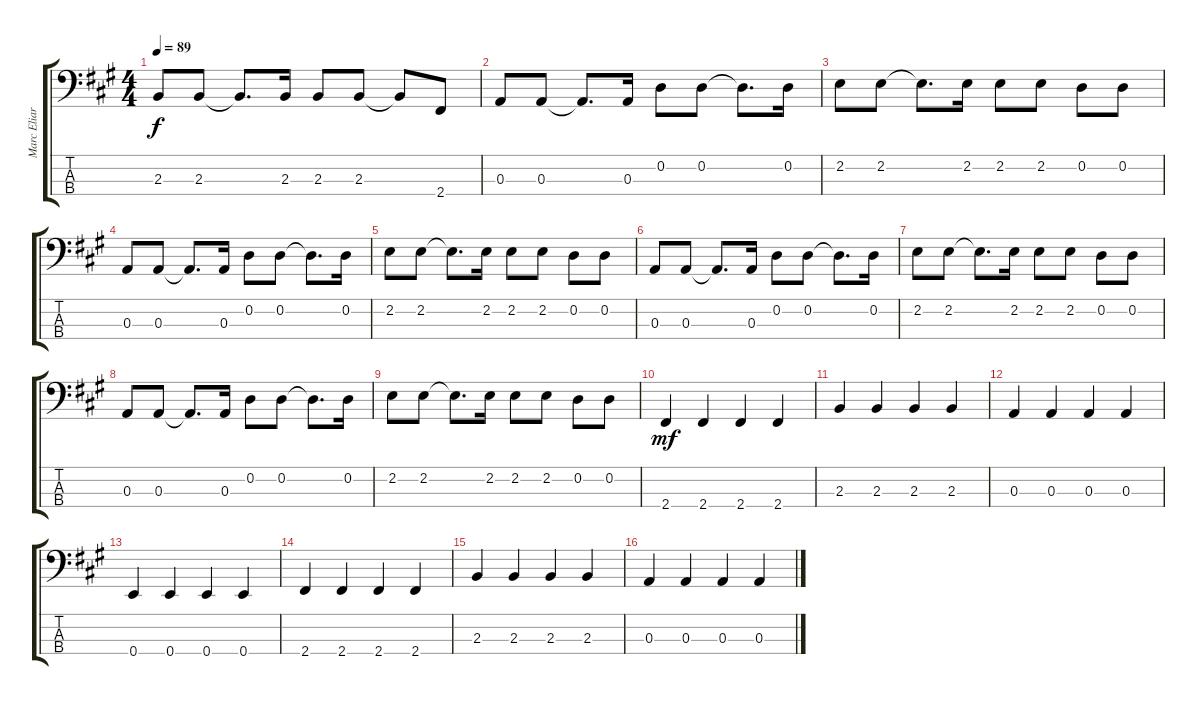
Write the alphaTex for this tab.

\track ("Marc Eliard" "Marc Eliar") {instrument electricbassfinger}
\staff {score tabs}
\tuning (G2 D2 A1 E1) {hide}
\ts (4 4)
\tempo 89
\clef f4
\ks a
2.3.8{dy f} 2.3.8 2.3{t}.8{d} 2.3.16 2.3.8 2.3.8 2.3{t}.8 2.4.8 |
0.3.8 0.3.8 0.3{t}.8{d} 0.3.16 0.2.8 0.2.8 0.2{t}.8{d} 0.2.16 |
2.2.8 2.2.8 2.2{t}.8{d} 2.2.16 2.2.8 2.2.8 0.2.8 0.2.8 |
0.3.8 0.3.8 0.3{t}.8{d} 0.3.16 0.2.8 0.2.8 0.2{t}.8{d} 0.2.16 |
2.2.8 2.2.8 2.2{t}.8{d} 2.2.16 2.2.8 2.2.8 0.2.8 0.2.8 |
0.3.8 0.3.8 0.3{t}.8{d} 0.3.16 0.2.8 0.2.8 0.2{t}.8{d} 0.2.16 |
2.2.8 2.2.8 2.2{t}.8{d} 2.2.16 2.2.8 2.2.8 0.2.8 0.2.8 |
0.3.8 0.3.8 0.3{t}.8{d} 0.3.16 0.2.8 0.2.8 0.2{t}.8{d} 0.2.16 |
2.2.8 2.2.8 2.2{t}.8{d} 2.2.16 2.2.8 2.2.8 0.2.8 0.2.8 |
2.4.4{dy mf} 2.4.4 2.4.4 2.4.4 |
2.3.4 2.3.4 2.3.4 2.3.4 |
0.3.4 0.3.4 0.3.4 0.3.4 |
0.4.4 0.4.4 0.4.4 0.4.4 |
2.4.4 2.4.4 2.4.4 2.4.4 |
2.3.4 2.3.4 2.3.4 2.3.4 |
0.3.4 0.3.4 0.3.4 0.3.4
